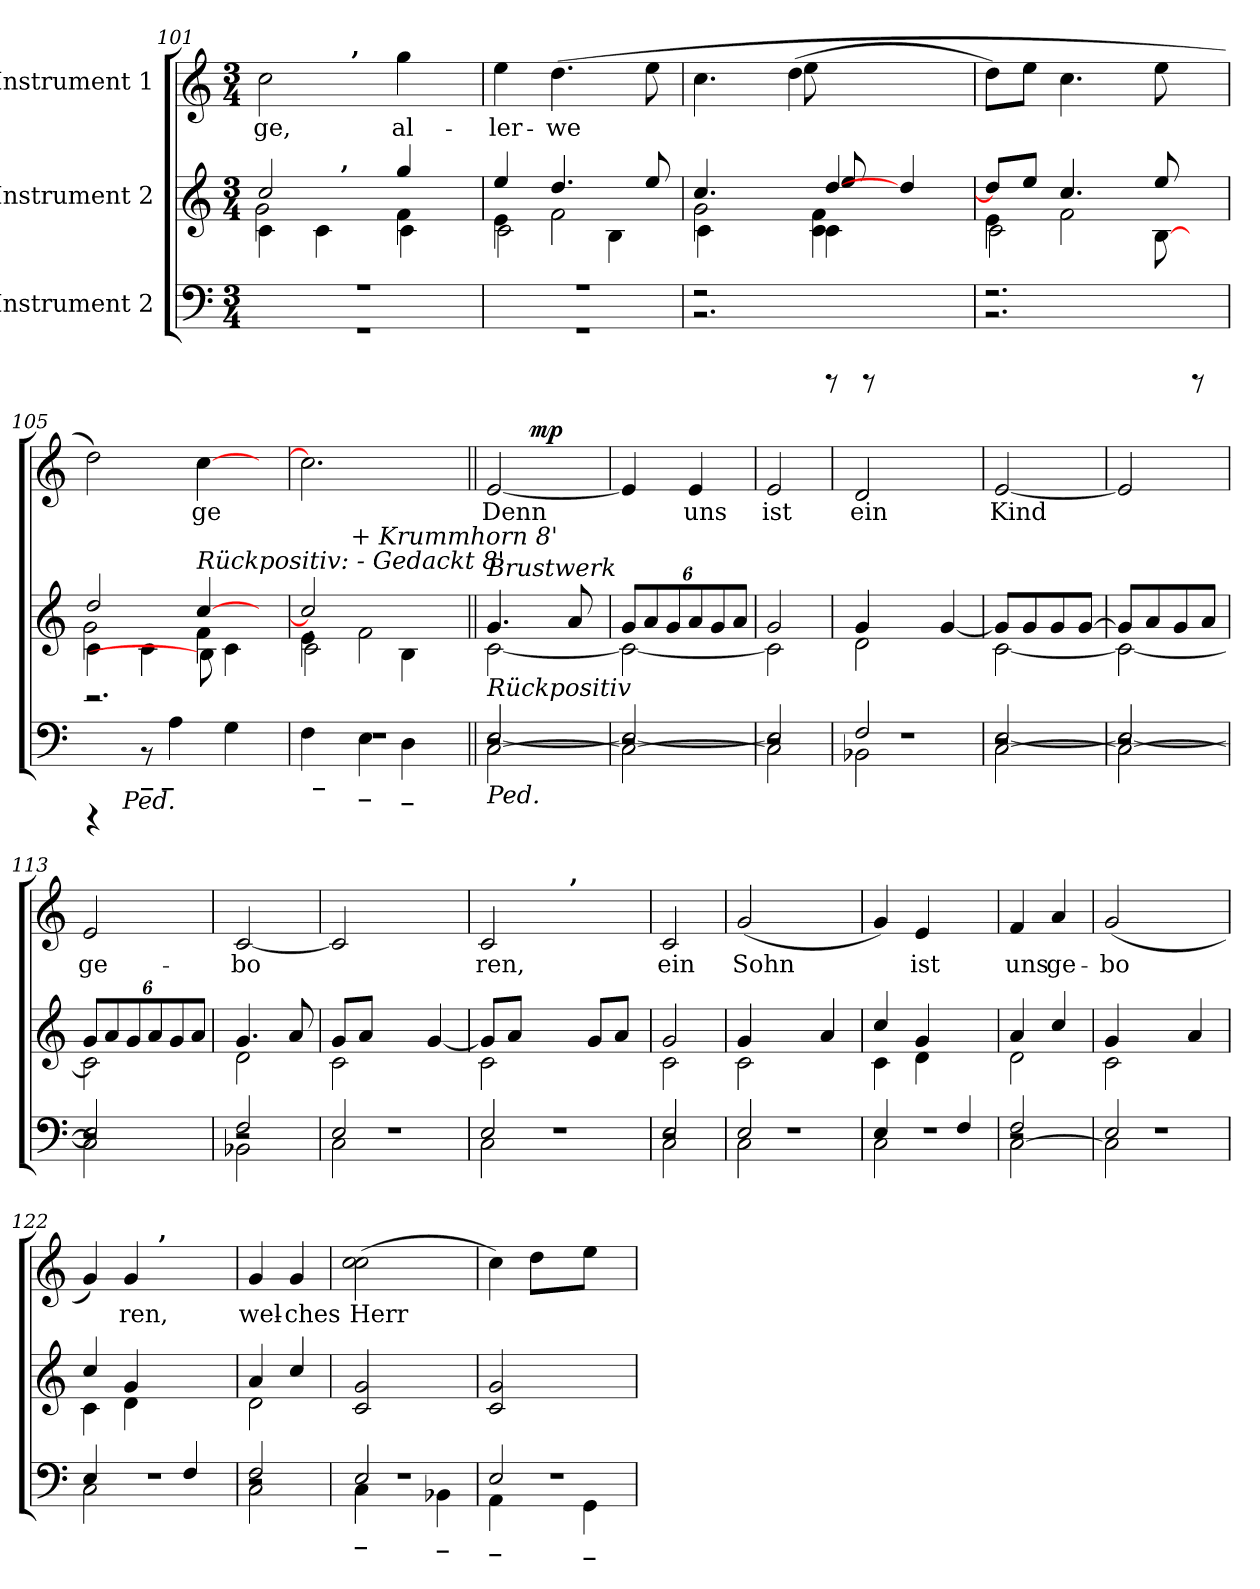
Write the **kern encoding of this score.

**kern	**kern	**kern	**text	**dynam
*part3	*part2	*part1	*part1	*part1
*staff3	*staff2	*staff1	*staff1	*staff1
*I"Instrument 2	*I"Instrument 2	*I"Instrument 1	*	*
*clefF4	*clefG2	*clefG2	*	*
*k[]	*k[]	*k[]	*	*
*C:	*C:	*C:	*	*
*M3/4	*M3/4	*M3/4	*	*
=101	=101	=101	=101	=101
*^	*^	*	*	*
*	*	*	*^	*	*	*
!	!	!	!	!	!	!LO:LY:b:rj	!
*	*	*	*	*^	*^	*	*
2.r	2.r	2cc/	4c\	2g\	4ryy	2cc\	4ryy	-ge,	.
.	.	.	4c\	.	16ryy	.	16ryy	.	.
!	!	!	!	!	!LO:TX:a:B:t=,	!	!	!	!
.	.	.	.	.	4..ryy	.	64ryy	.	.
!	!	!	!	!	!	!	!LO:TX:a:B:t=,	!	!
.	.	.	.	.	.	.	4ryy	.	.
!	!	!	!	!	!	!	!	!LO:LY:b:rj	!
.	.	4gg/	4f\	4c\	.	4gg\	.	al-	.
.	.	.	.	.	.	.	8ryy	.	.
.	.	.	.	.	.	.	32.ryy	.	.
=102	=102	=102	=102	=102	=102	=102	=102	=102	=102
!	!	!	!	!	!	!	!	!LO:LY:b:rj	!
*	*	*	*	*v	*v	*	*	*	*
*	*	*	*	*	*v	*v	*	*
2.r	2.r	4ee/	4e\	2c\	4ee\	-ler-	.
!	!	!	!	!	!	!LO:LY:b:rj	!
.	.	4.dd/	2f\	.	(>4.dd\	-we-	.
.	.	.	.	4B\	.	.	.
!	!	!	!	!	!	!LO:LY:b:rj	!
.	.	8ee/	.	.	8ee\	--	.
=103	=103	=103	=103	=103	=103	=103	=103
*	*	*	*	*^	*	*	*
!	!	!	!	!	!	!	!LO:LY:b:rj	!
*	*	*	*	*	*	*^	*	*
2r	2.r	2g\	4.cc/	4c\	2ryy	4.cc\	4.ryy	--	.
.	.	.	.	4ryy	.	.	.	.	.
!	!	!	!	!	!	!	!	!LO:LY:b:rj	!
.	.	.	8ryy	.	.	(>4dd\	8ee\	--	.
8rCCC	.	4c\	4f\ 4c\	[>4dd/	8ee/	.	4.ryy	.	.
8rCCC	.	.	.	.	4.ryy	4.ryy	.	.	.
4ryy	4ryy	4dd/	4ryy	4ryy	.	.	.	.	.
.	.	.	.	.	.	.	8ryy	.	.
*	*	*	*	*v	*v	*	*	*	*
=104	=104	=104	=104	=104	=104	=104	=104	=104
!	!	!	!	!	!	!	!LO:LY:b:rj	!
*	*	*	*	*	*v	*v	*	*
2.r	2.r	8dd/L]	4e\	2c\	8dd\L)	--	.
!	!	!	!	!	!	!LO:LY:b:rj	!
.	.	8ee/J	.	.	8ee\J	--	.
!	!	!	!	!	!	!LO:LY:b:rj	!
.	.	4.cc/	2f\	.	4.cc\	--	.
.	.	.	.	8ryy	.	.	.
!	!	!	!	!	!	!LO:LY:b:rj	!
.	.	8ee/	.	[8B\	8ee\	--	.
8rCCC	8ryy	8ryy	8ryy	8ryy	8ryy	.	.
=105	=105	=105	=105	=105	=105	=105	=105
!	!	!	!	!	!	!LO:LY:b:rj	!
*	*^	*	*	*	*	*	*
2.r	4rCCC	8.ryy	2dd/	4c\	2g\	2dd\)	--	.
!	!	!LO:TX:b:i:t=Ped.	!	!	!	!	!	!
.	.	2ryy	.	.	.	.	.	.
!	!LO:TX:b:B:t=_ _	!	!	!	!	!	!	!
.	8r	.	.	4c\	.	.	.	.
.	4A\	.	.	.	.	.	.	.
!	!	!	!LO:TX:a:i:t=Rückpositiv&colon; - Gedackt 8'	!	!	!	!	!
!	!	!	!	!	!	!	!LO:LY:b:rj	!
.	.	.	[>4cc/	4f\	8B\]	[>4cc\	-ge	.
.	4G\	.	.	.	4c\	.	.	.
.	.	8.ryy	.	.	.	.	.	.
8ryy	.	.	8ryy	8ryy	.	8ryy	.	.
=106	=106	=106	=106	=106	=106	=106	=106	=106
!	!	!	!	!	!	!	!LO:LY:b:rj	!
*	*	*	*	*	*^	*	*	*
2.r	4F\	32ryy	2cc/]	4e\	2c'>\	8...ryy	2.cc\]	.	.
!	!	!LO:TX:b:B:t=_	!	!	!	!	!	!	!
.	.	2ryy	.	.	.	.	.	.	.
!	!	!	!	!	!	!LO:TX:a:i:t=+ Krummhorn 8'	!	!	!
.	.	.	.	.	.	2ryy	.	.	.
!	!LO:TX:b:B:t=_	!	!	!	!	!	!	!	!
.	4E\	.	.	2f\	.	.	.	.	.
!	!LO:TX:b:B:t=_	!	!	!	!	!	!	!	!
.	4D\	.	4ryy	.	4B\	.	.	.	.
.	.	8..ryy	.	.	.	.	.	.	.
.	.	.	.	.	.	64ryy	.	.	.
!!LO:LB:g=z
=107||	=107||	=107||	=107||	=107||	=107||	=107||	=107||	=107||	=107||
!	!	!	!LO:TX:a:i:t=Brustwerk	!	!	!	!	!	!
!LO:TX:a:i:t=Rückpositiv	!	!	!	!	!	!	!	!	!
!LO:TX:b:i:t=Ped.	!	!	!	!	!	!	!	!	!
!	!	!	!	!	!	!	!	!LO:LY:b:rj	!
*	*	*	*	*v	*v	*v	*^	*	*
2r	[>2E/	[<2C\	4.g/	[<2c\	[<2e/	8ryy	Denn	.
.	.	.	.	.	.	32.ryy	.	.
!	!	!	!	!	!	!	!	!LO:DY:a
.	.	.	.	.	.	4ryy	.	mp
.	.	.	8a/	.	.	.	.	.
.	.	.	.	.	.	16ryy	.	.
.	.	.	.	.	.	64ryy	.	.
=108	=108	=108	=108	=108	=108	=108	=108	=108
!	!	!	!	!	!	!	!LO:LY:b:rj	!
*	*	*	*	*	*v	*v	*	*
2r	2E/_>	2C\_<	12g/L	2c\_<	4e/]	.	.
.	.	.	12a/	.	.	.	.
.	.	.	12g/	.	.	.	.
!	!	!	!	!	!	!LO:LY:b:rj	!
.	.	.	12a/	.	4e/	uns	.
.	.	.	12g/	.	.	.	.
.	.	.	12a/J	.	.	.	.
=109	=109	=109	=109	=109	=109	=109	=109
!	!	!	!	!	!	!LO:LY:b:rj	!
2r	2E/]	2C\]	2g/	2c\]	2e/	ist	.
=110	=110	=110	=110	=110	=110	=110	=110
!	!	!	!	!	!	!LO:LY:b:rj	!
2.r	2F/	2BB-X\	2d\	4g/	2d/	ein	.
.	.	.	.	2ryy	.	.	.
.	4ryy	4ryy	[>4g/	.	4ryy	.	.
=111	=111	=111	=111	=111	=111	=111	=111
!	!	!	!	!	!	!LO:LY:b:rj	!
2r	[>2E/	[<2C\	8g/L]	[<2c\	[<2e/	Kind	.
.	.	.	8g/	.	.	.	.
.	.	.	8g/	.	.	.	.
.	.	.	[>8g/J	.	.	.	.
=112	=112	=112	=112	=112	=112	=112	=112
!	!	!	!	!	!	!LO:LY:b:rj	!
2r	2E/_>	2C\_<	8g/L]	2c\_<	2e/]	.	.
.	.	.	8a/	.	.	.	.
.	.	.	8g/	.	.	.	.
.	.	.	8a/J	.	.	.	.
=113	=113	=113	=113	=113	=113	=113	=113
!	!	!	!	!	!	!LO:LY:b:rj	!
2r	2E/]	2C\]	12g/L	2c\]	2e/	ge-	.
.	.	.	12a/	.	.	.	.
.	.	.	12g/	.	.	.	.
.	.	.	12a/	.	.	.	.
.	.	.	12g/	.	.	.	.
.	.	.	12a/J	.	.	.	.
=114	=114	=114	=114	=114	=114	=114	=114
!	!	!	!	!	!	!LO:LY:b:rj	!
2r	2F/	2BB-X\	4.g/	2d\	[<2c/	-bo-	.
.	.	.	8a/	.	.	.	.
!!LO:LB:g=z
=115	=115	=115	=115	=115	=115	=115	=115
!	!	!	!	!	!	!LO:LY:b:rj	!
2.r	2E/	2C\	8g/L	2c\	2c/]	--	.
.	.	.	8a/J	.	.	.	.
.	.	.	2ryy	.	.	.	.
.	4ryy	4ryy	.	[>4g/	4ryy	.	.
=116	=116	=116	=116	=116	=116	=116	=116
!	!	!	!	!	!	!LO:LY:b:rj	!
*	*	*	*	*	*^	*	*
2.r	2E/	2C\	2c\	8g/L]	2c/	4..ryy	-ren,	.
.	.	.	.	8a/J	.	.	.	.
.	.	.	.	2ryy	.	.	.	.
!	!	!	!	!	!	!LO:TX:a:B:t=,	!	!
.	.	.	.	.	.	4ryy	.	.
.	4ryy	4ryy	8g/L	.	4ryy	.	.	.
.	.	.	8a/J	.	.	.	.	.
.	.	.	.	.	.	16ryy	.	.
=117	=117	=117	=117	=117	=117	=117	=117	=117
!	!	!	!	!	!	!	!LO:LY:b:rj	!
*	*	*	*	*	*v	*v	*	*
2r	2E/	2C\	2c\	2g/	2c/	ein	.
=118	=118	=118	=118	=118	=118	=118	=118
!	!	!	!	!	!	!LO:LY:b:rj	!
2.r	2E/	2C\	2c\	4g/	(<2g/	Sohn	.
.	.	.	.	2ryy	.	.	.
.	4ryy	4ryy	4a/	.	4ryy	.	.
=119	=119	=119	=119	=119	=119	=119	=119
!	!	!	!	!	!	!LO:LY:b:rj	!
2.r	4E/	2C\	4c\	4cc/	4g/)	.	.
!	!	!	!	!	!	!LO:LY:b:rj	!
.	2ryy	.	4d\	4g/	4e/	ist	.
.	.	4F/	4ryy	4ryy	4ryy	.	.
=120	=120	=120	=120	=120	=120	=120	=120
!	!	!	!	!	!	!LO:LY:b:rj	!
2r	2F/	[<2C\	2d\	4a/	4f/	uns	.
!	!	!	!	!	!	!LO:LY:b:rj	!
.	.	.	.	4cc/	4a/	ge-	.
=121	=121	=121	=121	=121	=121	=121	=121
!	!	!	!	!	!	!LO:LY:b:rj	!
2.r	2E/	2C\]	2c\	4g/	(<2g/	-bo-	.
.	.	.	.	2ryy	.	.	.
.	4ryy	4ryy	4a/	.	4ryy	.	.
=122	=122	=122	=122	=122	=122	=122	=122
!	!	!	!	!	!	!LO:LY:b:rj	!
*	*	*	*	*	*^	*	*
2.r	4E/	2C\	4c\	4cc/	4g/)	4ryy	--	.
!	!	!	!	!	!	!	!LO:LY:b:rj	!
.	2ryy	.	4d\	4g/	4g/	8ryy	-ren,	.
.	.	.	.	.	.	64ryy	.	.
!	!	!	!	!	!	!LO:TX:a:B:t=,	!	!
.	.	.	.	.	.	4ryy	.	.
.	.	4F/	4ryy	4ryy	4ryy	.	.	.
.	.	.	.	.	.	16..ryy	.	.
=123	=123	=123	=123	=123	=123	=123	=123	=123
!	!	!	!	!	!	!	!LO:LY:b:rj	!
*	*	*	*	*	*v	*v	*	*
2r	2F/	2C\	2d\	4a/	4g/	wel-	.
!	!	!	!	!	!	!LO:LY:b:rj	!
.	.	.	.	4cc/	4g/	-ches	.
!!LO:PB:g=z
=124	=124	=124	=124	=124	=124	=124	=124
!LO:TX:b:B:t=_	!	!	!	!	!	!	!
!	!	!	!	!	!	!LO:LY:b:rj	!
*	*	*	*v	*v	*	*	*
2.r	2E/	4C\	2g/ 2c/	(>2cc\ 2cc\	Herr-	.
.	.	2ryy	.	.	.	.
!	!LO:TX:b:B:t=_	!	!	!	!	!
.	4BB-X\	.	4ryy	4ryy	.	.
=125	=125	=125	=125	=125	=125	=125
!LO:TX:b:B:t=_	!	!	!	!	!	!
!	!	!	!	!	!LO:LY:b:rj	!
2.r	2E/	4AA\	2c/ 2g/	4cc\)	--	.
!	!	!	!	!	!LO:LY:b:rj	!
.	.	2ryy	.	8dd\L	--	.
.	.	.	.	8ryy	.	.
!	!LO:TX:b:B:t=_	!	!	!	!	!
!	!	!	!	!	!LO:LY:b:rj	!
.	4GG\	.	4ryy	8ee\J	--	.
.	.	.	.	8ryy	.	.
*v	*v	*v	*	*	*	*
=	=	=	=	=
*-	*-	*-	*-	*-
